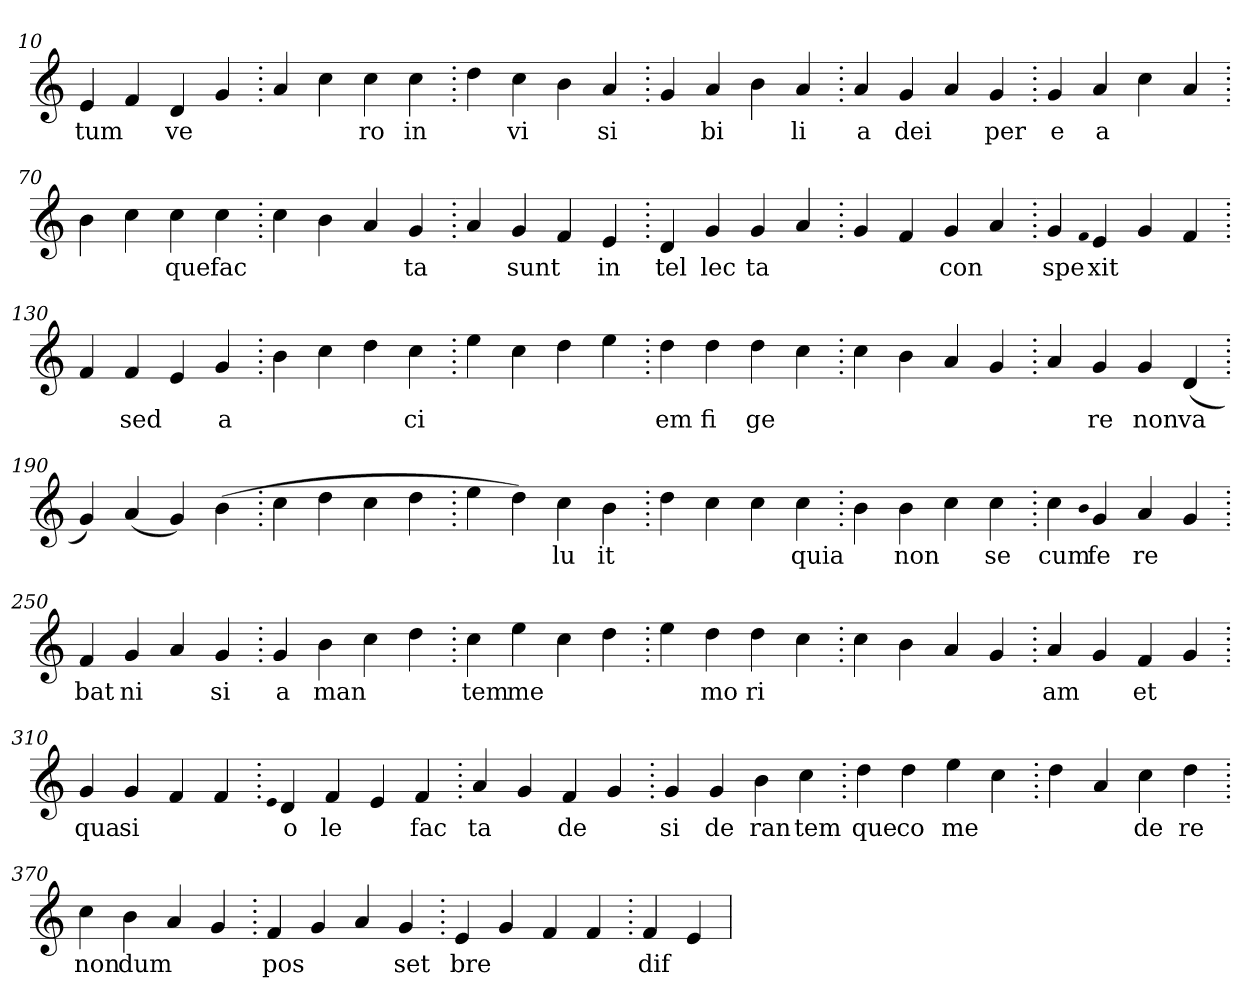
**kern	**text
*part1	*part1
*staff1	*staff1
*clefG2	*
=10.	=10.
4e	tum
4f	.
4d	ve
4g	.
=20.	=20.
4a	.
4cc	.
4cc	ro
4cc	in
=30.	=30.
4dd	.
4cc	vi
4b	.
4a	si
=40.	=40.
4g	.
4a	bi
4b	.
4a	li
=50.	=50.
4a	a
4g	dei
4a	.
4g	per
=60.	=60.
4g	e
4a	a
4cc	.
4a	.
=70.	=70.
4b	.
4cc	.
4cc	que
4cc	fac
=80.	=80.
4cc	.
4b	.
4a	.
4g	ta
=90.	=90.
4a	.
4g	sunt
4f	.
4e	in
=100.	=100.
4d	tel
4g	lec
4g	ta
4a	.
=110.	=110.
4g	.
4f	.
4g	con
4a	.
=120.	=120.
4g	spe
qqf	.
4e	xit
4g	.
4f	.
=130.	=130.
4f	.
4f	sed
4e	.
4g	a
=140.	=140.
4b	.
4cc	.
4dd	.
4cc	ci
=150.	=150.
4ee	.
4cc	.
4dd	.
4ee	.
=160.	=160.
4dd	em
4dd	fi
4dd	ge
4cc	.
=170.	=170.
4cc	.
4b	.
4a	.
4g	.
=180.	=180.
4a	.
4g	re
4g	non
(>4d	va
=190.	=190.
4g)	.
(>4a	.
4g)	.
(>4b	.
=200.	=200.
4cc	.
4dd	.
4cc	.
4dd	.
=210.	=210.
4ee	.
4dd)	.
4cc	lu
4b	it
=220.	=220.
4dd	.
4cc	.
4cc	.
4cc	quia
=230.	=230.
4b	.
4b	non
4cc	.
4cc	se
=240.	=240.
4cc	cum
qqb	.
4g	fe
4a	re
4g	.
=250.	=250.
4f	bat
4g	ni
4a	.
4g	si
=260.	=260.
4g	a
4b	man
4cc	.
4dd	.
=270.	=270.
4cc	tem
4ee	me
4cc	.
4dd	.
=280.	=280.
4ee	.
4dd	mo
4dd	ri
4cc	.
=290.	=290.
4cc	.
4b	.
4a	.
4g	.
=300.	=300.
4a	am
4g	.
4f	et
4g	.
=310.	=310.
4g	qua
4g	si
4f	.
4f	.
=320.	=320.
qqe	.
4d	o
4f	le
4e	.
4f	fac
=330.	=330.
4a	ta
4g	.
4f	de
4g	.
=340.	=340.
4g	si
4g	de
4b	ran
4cc	tem
=350.	=350.
4dd	que
4dd	co
4ee	me
4cc	.
=360.	=360.
4dd	.
4a	.
4cc	de
4dd	re
=370.	=370.
4cc	non
4b	dum
4a	.
4g	.
=380.	=380.
4f	pos
4g	.
4a	.
4g	set
=390.	=390.
4e	bre
4g	.
4f	.
4f	.
=400.	=400.
4f	dif
4e	.
=	=
*-	*-
